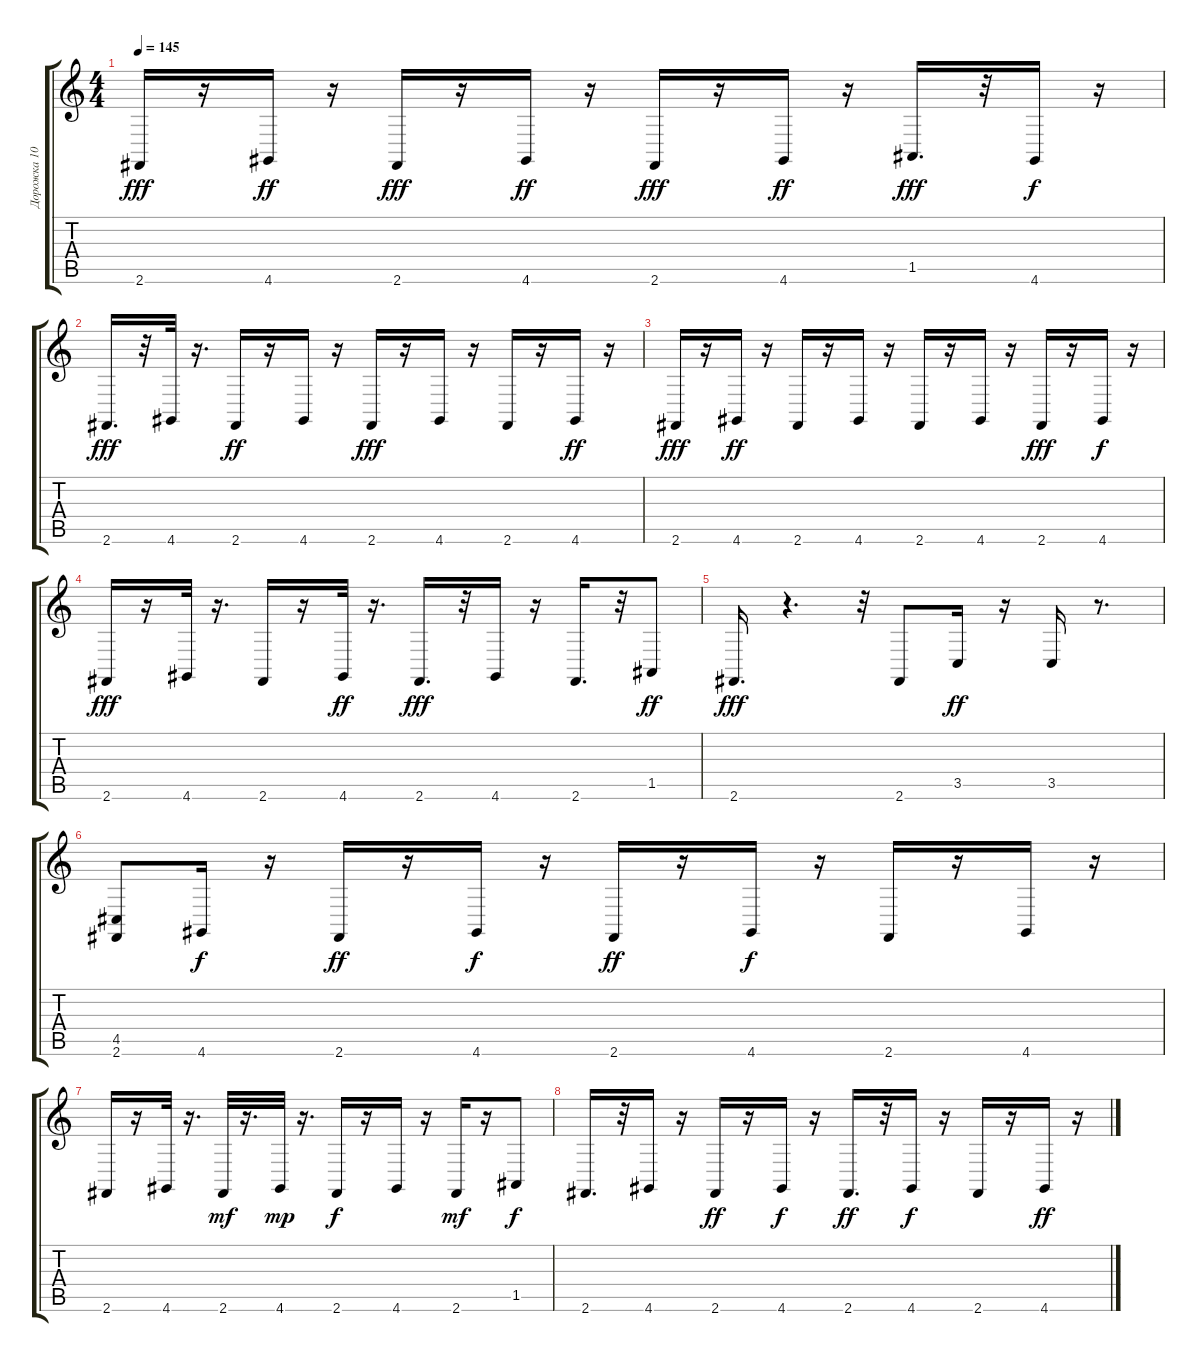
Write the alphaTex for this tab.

\track ("Дорожка 10" "Дорожка 10") {instrument acousticgrandpiano}
\staff {score tabs}
\tuning (E4 B3 G3 D3 A2 E2) {hide}
\ts (4 4)
\tempo 145
\clef g2
\ks c
2.6.16{dy fff} r.16 4.6.16{dy ff} r.16 2.6.16{dy fff} r.16 4.6.16{dy ff} r.16 2.6.16{dy fff} r.16 4.6.16{dy ff} r.16 1.5.16{d dy fff} r.32 4.6.16{dy f} r.16 |
2.6.16{d dy fff} r.32 4.6.32 r.16{d} 2.6.16{dy ff} r.16 4.6.16 r.16 2.6.16{dy fff} r.16 4.6.16 r.16 2.6.16 r.16 4.6.16{dy ff} r.16 |
2.6.16{dy fff} r.16 4.6.16{dy ff} r.16 2.6.16 r.16 4.6.16 r.16 2.6.16 r.16 4.6.16 r.16 2.6.16{dy fff} r.16 4.6.16{dy f} r.16 |
2.6.16{dy fff} r.16 4.6.32 r.16{d} 2.6.16 r.16 4.6.32{dy ff} r.16{d} 2.6.16{d dy fff} r.32 4.6.16 r.16 2.6.16{d} r.32 1.5.8{dy ff} |
2.6.16{d dy fff} r.4{d} r.32 2.6.8 3.5.16{dy ff} r.16 3.5.16 r.8{d} |
(4.5 2.6).8 4.6.16{dy f} r.16 2.6.16{dy ff} r.16 4.6.16{dy f} r.16 2.6.16{dy ff} r.16 4.6.16{dy f} r.16 2.6.16 r.16 4.6.16 r.16 |
2.6.16 r.16 4.6.32 r.16{d} 2.6.32{dy mf} r.16{d} 4.6.32{dy mp} r.16{d} 2.6.16{dy f} r.16 4.6.16 r.16 2.6.16{dy mf} r.16 1.5.8{dy f} |
2.6.16{d} r.32 4.6.16 r.16 2.6.16{dy ff} r.16 4.6.16{dy f} r.16 2.6.16{d dy ff} r.32 4.6.16{dy f} r.16 2.6.16 r.16 4.6.16{dy ff} r.16
